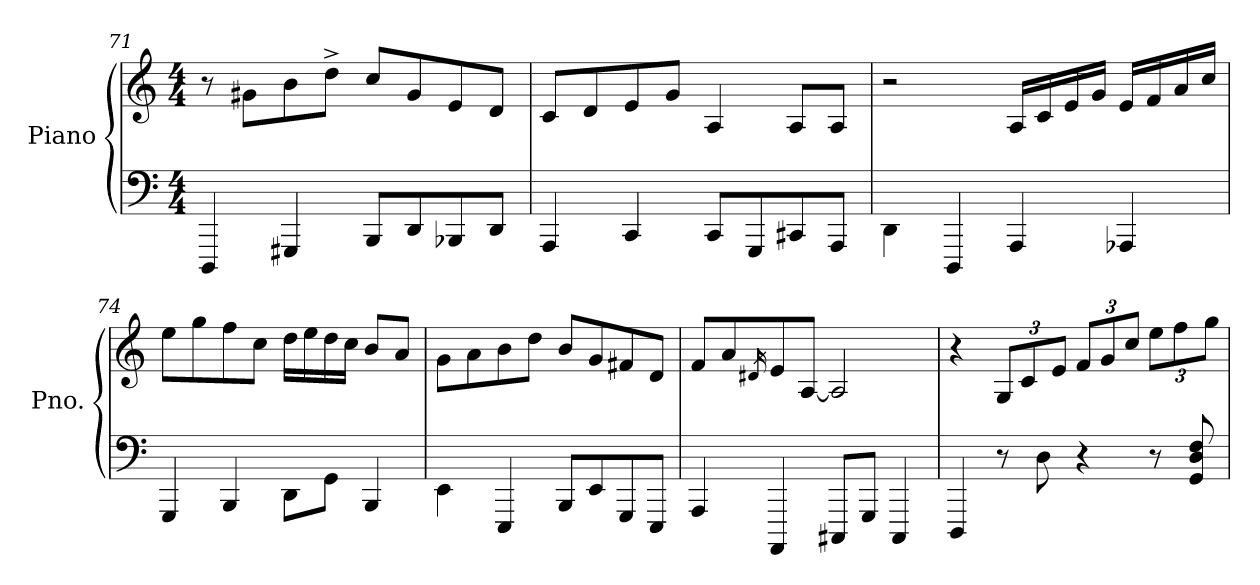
**kern	**kern
*part1	*part1
*staff2	*staff1
*I"Piano	*
*I'Pno.	*
*clefF4	*clefG2
*k[]	*k[]
*M4/4	*M4/4
=71	=71
4DDD/	8r
.	8g#X\L
4GGG#X/	8b\
.	8dd^\J
8BBB/L	8cc/L
8DD/	8g#/
8BBB-X/	8e/
8DD/J	8d/J
=72	=72
4AAA/	8c/L
.	8d/
4CC/	8e/
.	8g/J
8CC/L	4A/
8GGG/	.
8CC#X/	8A/L
8AAA/J	8A/J
!!LO:PB:g=z
=73	=73
4DD\	2r
4DDD/	.
4AAA/	16A/LL
.	16c/
.	16e/
.	16g/JJ
4AAA-X/	16e/LL
.	16f/
.	16a/
.	16cc/JJ
=74	=74
4GGG/	8ee\L
.	8gg\
4BBB/	8ff\
.	8cc\J
8DD\L	16dd\LL
.	16ee\
8GG\J	16dd\
.	16cc\JJ
4BBB/	8b/L
.	8a/J
=75	=75
4EE\	8g\L
.	8a\
4EEE/	8b\
.	8dd\J
8BBB/L	8b/L
8EE/	8g/
8GGG/	8f#X/
8EEE/J	8d/J
=76	=76
4AAA/	8f/L
.	8a/
.	16qd#X/
4AAAA/	8e/
.	[8A/J
8CCC#X/L	2A/]
8GGG/J	.
4CCC#/	.
!!LO:LB:g=z
=77	=77
4DDD/	4r
*	*Xbrackettup
8r	12G/L
.	12c/
8D\	.
.	12e/J
4r	12f/L
.	12g/
.	12cc/J
8r	12ee\L
.	12ff\
8GG/ 8D/ 8F/	.
.	12gg\J
=	=
*-	*-
